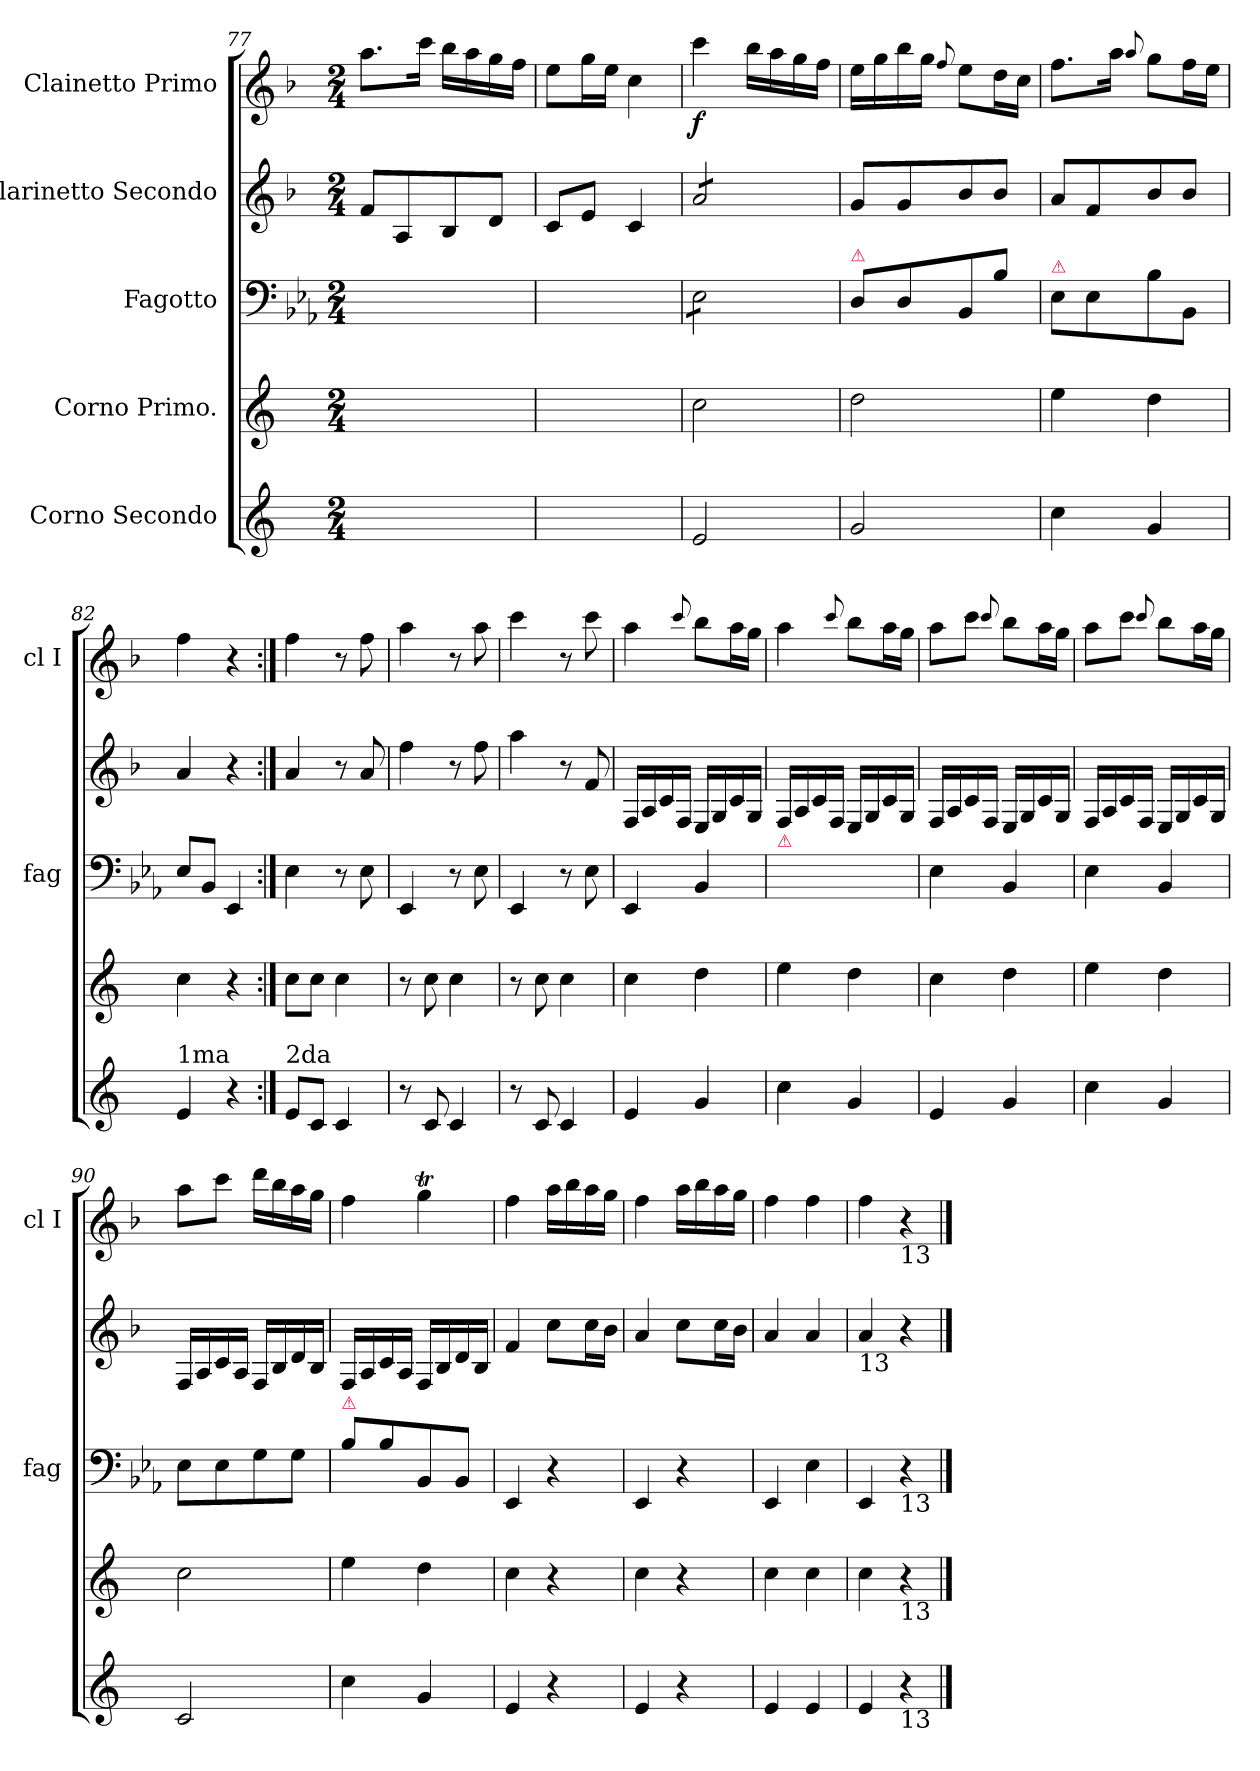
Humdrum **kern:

**kern	**kern	**kern	**kern	**kern	**dynam
*part5	*part4	*part3	*part2	*part1	*part1
*staff5	*staff4	*staff3	*staff2	*staff1	*staff1
*I"Corno Secondo	*I"Corno Primo.	*I"Fagotto	*I"Clarinetto Secondo	*I"Clainetto Primo	*
*	*	*I'fag	*	*I'cl I	*
*clefG2	*clefG2	*clefF4	*clefG2	*clefG2	*
*ITrd5c9	*ITrd5c9	*	*ITrd1c2	*ITrd1c2	*
*k[b-e-a-]	*k[b-e-a-]	*k[b-e-a-]	*k[b-e-a-]	*k[b-e-a-]	*
*M2/4	*M2/4	*M2/4	*M2/4	*M2/4	*
=77	=77	=77	=77	=77	=77
2ryy	2ryy	2ryy	8e-/L	8.gg\L	.
.	.	.	8G/	.	.
.	.	.	.	16bb-\Jk	.
.	.	.	8A-/	16aa-\LL	.
.	.	.	.	16gg\	.
.	.	.	8c/J	16ff\	.
.	.	.	.	16ee-\JJ	.
=78	=78	=78	=78	=78	=78
2ryy	2ryy	2ryy	8B-/L	8dd\L	.
.	.	.	8d/J	16ff\L	.
.	.	.	.	16dd\JJ	.
.	.	.	4B-/	4b-\	.
=79	=79	=79	=79	=79	=79
*	*	*tremolo	*	*	*
*	*	*	*tremolo	*	*
2G/	2e-\	8E-\L	8g/L	4bb-\	f
.	.	8E-\	8g/	.	.
.	.	8E-\	8g/	16aa-\LL	.
.	.	.	.	16gg\	.
.	.	8E-\J	8g/J	16ff\	.
*	*	*	*Xtremolo	*	*
*	*	*Xtremolo	*	*	*
.	.	.	.	16ee-\JJ	.
=80	=80	=80	=80	=80	=80
!	!	!LO:TX:a:color=crimson:t=⚠	!	!	!
2B-/	2f\	8D/L	8f/L	16dd\LL	.
.	.	.	.	16ff\	.
.	.	8D/	8f/	16aa-\	.
.	.	.	.	16ff\JJ	.
.	.	.	.	8qqee-/	.
.	.	8BB-/	8a-/	8dd\L	.
.	.	8B-\J	8a-/J	16cc\L	.
.	.	.	.	16b-\JJ	.
=81	=81	=81	=81	=81	=81
!	!	!LO:TX:a:color=crimson:t=⚠	!	!	!
4e-\	4g\	8E-\L	8g/L	8.ee-\L	.
.	.	8E-\	8e-/	.	.
.	.	.	.	16gg\Jk	.
.	.	.	.	8qqgg/	.
4B-/	4f\	8B-\	8a-/	8ff\L	.
.	.	8BB-/J	8a-/J	16ee-\L	.
.	.	.	.	16dd\JJ	.
=82	=82	=82	=82	=82	=82
!LO:TX:a:t=1ma	!	!	!	!	!
4G/	4e-\	8E-/L	4g/	4ee-\	.
.	.	8BB-/J	.	.	.
4r	4r	4EE-/	4r	4r	.
=83:|!	=83:|!	=83:|!	=83:|!	=83:|!	=83:|!
!LO:TX:a:t=2da	!	!	!	!	!
8G/L	8e-\L	4E-\	4g/	4ee-\	.
8E-/J	8e-\J	.	.	.	.
4E-/	4e-\	8r	8r	8r	.
.	.	8E-\	8g/	8ee-\	.
=84	=84	=84	=84	=84	=84
8r	8r	4EE-/	4ee-\	4gg\	.
8E-/	8e-\	.	.	.	.
4E-/	4e-\	8r	8r	8r	.
.	.	8E-\	8ee-\	8gg\	.
=85	=85	=85	=85	=85	=85
8r	8r	4EE-/	4gg\	4bb-\	.
8E-/	8e-\	.	.	.	.
4E-/	4e-\	8r	8r	8r	.
.	.	8E-\	8e-/	8bb-\	.
=86	=86	=86	=86	=86	=86
4G/	4e-\	4EE-/	16E-/LL	4gg\	.
.	.	.	16G/	.	.
.	.	.	16B-/	.	.
.	.	.	16E-/JJ	.	.
.	.	.	.	8qqbb-/	.
4B-/	4f\	4BB-/	16D/LL	8aa-\L	.
.	.	.	16F/	.	.
.	.	.	16B-/	16gg\L	.
.	.	.	16F/JJ	16ff\JJ	.
=87	=87	=87	=87	=87	=87
!	!	!LO:TX:a:color=crimson:t=⚠	!	!	!
4e-\	4g\	4EE-/yy	16E-/LL	4gg\	.
.	.	.	16G/	.	.
.	.	.	16B-/	.	.
.	.	.	16E-/JJ	.	.
.	.	.	.	8qqbb-/	.
4B-/	4f\	4BB-/yy	16D/LL	8aa-\L	.
.	.	.	16F/	.	.
.	.	.	16B-/	16gg\L	.
.	.	.	16F/JJ	16ff\JJ	.
=88	=88	=88	=88	=88	=88
4G/	4e-\	4E-\	16E-/LL	8gg\L	.
.	.	.	16G/	.	.
.	.	.	16B-/	8bb-\J	.
.	.	.	16E-/JJ	.	.
.	.	.	.	8qqbb-/	.
4B-/	4f\	4BB-/	16D/LL	8aa-\L	.
.	.	.	16F/	.	.
.	.	.	16B-/	16gg\L	.
.	.	.	16F/JJ	16ff\JJ	.
=89	=89	=89	=89	=89	=89
4e-\	4g\	4E-\	16E-/LL	8gg\L	.
.	.	.	16G/	.	.
.	.	.	16B-/	8bb-\J	.
.	.	.	16E-/JJ	.	.
.	.	.	.	8qqbb-/	.
4B-/	4f\	4BB-/	16D/LL	8aa-\L	.
.	.	.	16F/	.	.
.	.	.	16B-/	16gg\L	.
.	.	.	16F/JJ	16ff\JJ	.
=90	=90	=90	=90	=90	=90
2E-/	2e-\	8E-\L	16E-/LL	8gg\L	.
.	.	.	16G/	.	.
.	.	8E-\	16B-/	8bb-\J	.
.	.	.	16G/JJ	.	.
.	.	8G\	16E-/LL	16ccc\LL	.
.	.	.	16A-/	16aa-\	.
.	.	8G\J	16c/	16gg\	.
.	.	.	16A-/JJ	16ff\JJ	.
=91	=91	=91	=91	=91	=91
!	!	!LO:TX:a:color=crimson:t=⚠	!	!	!
4e-\	4g\	8B-\L	16E-/LL	4ee-\	.
.	.	.	16G/	.	.
.	.	8B-\	16B-/	.	.
.	.	.	16G/JJ	.	.
4B-/	4f\	8BB-/	16E-/LL	4ffT\	.
.	.	.	16A-/	.	.
.	.	8BB-/J	16c/	.	.
.	.	.	16A-/JJ	.	.
=92	=92	=92	=92	=92	=92
4G/	4e-\	4EE-/	4e-/	4ee-\	.
4r	4r	4r	8b-\L	16gg\LL	.
.	.	.	.	16aa-\	.
.	.	.	16b-\L	16gg\	.
.	.	.	16a-\JJ	16ff\JJ	.
=93	=93	=93	=93	=93	=93
4G/	4e-\	4EE-/	4g/	4ee-\	.
4r	4r	4r	8b-\L	16gg\LL	.
.	.	.	.	16aa-\	.
.	.	.	16b-\L	16gg\	.
.	.	.	16a-\JJ	16ff\JJ	.
=94	=94	=94	=94	=94	=94
4G/	4e-\	4EE-/	4g/	4ee-\	.
4G/	4e-\	4E-\	4g/	4ee-\	.
=95	=95	=95	=95	=95	=95
!	!	!	!LO:TX:b:t=13	!	!
4G/	4e-\	4EE-/	4g/	4ee-\	.
!	!	!	!	!LO:TX:b:t=13	!
!	!	!LO:TX:b:t=13	!	!	!
!	!LO:TX:b:t=13	!	!	!	!
!LO:TX:b:t=13	!	!	!	!	!
4r	4r	4r	4r	4r	.
==	==	==	==	==	==
*-	*-	*-	*-	*-	*-
